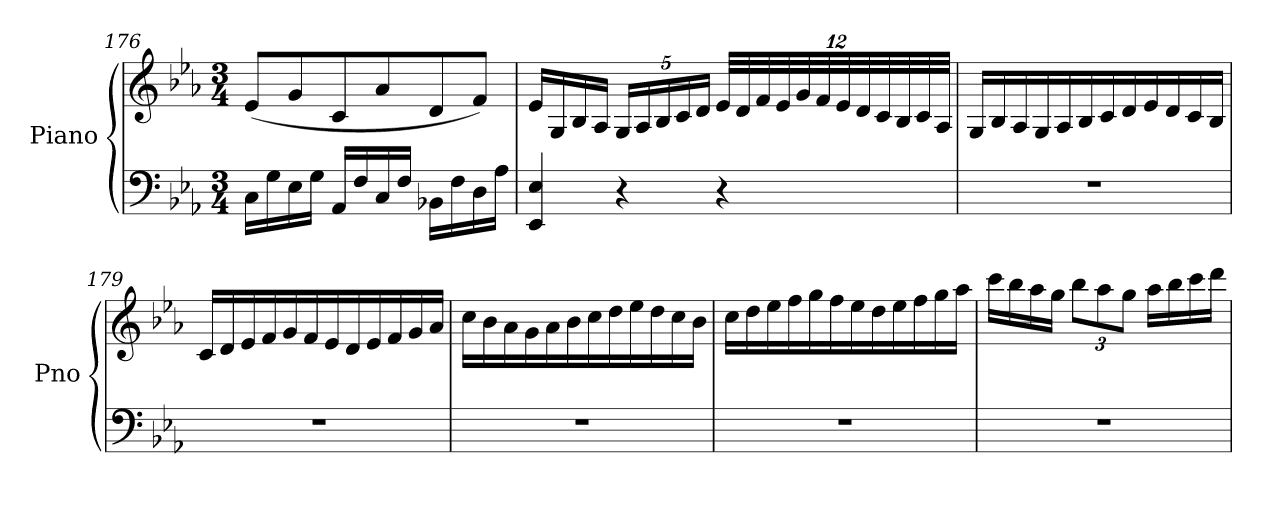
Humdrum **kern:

**kern	**kern
*part1	*part1
*staff2	*staff1
*I"Piano	*
*I'Pno	*
*clefF4	*clefG2
*k[b-e-a-]	*k[b-e-a-]
*E-:	*E-:
*M3/4	*M3/4
=176	=176
16C\LL	(<8e-/L
16G\	.
16E-\	8g/
16G\JJ	.
16AA-/LL	8c/
16F/	.
16C/	8a-/
16F/JJ	.
16BB-X\LL	8d/
16F\	.
16D\	8f/J)
16A-\JJ	.
!!LO:LB:g=z
=177	=177
4EE-/ 4E-/	16e-/LL
.	16G/
.	16B-/
.	16A-/JJ
*	*Xbrackettup
4r	20G/LL
.	20A-/
.	20B-/
.	20c/
.	20d/JJ
4r	48e-/LLL
.	48d/
.	48f/
.	48e-/
.	48g/
.	48f/
.	48e-/
.	48d/
.	48c/
.	48B-/
.	48c/
.	48A-/JJJ
=178	=178
2.r	16G/LL
.	16B-/
.	16A-/
.	16G/
.	16A-/
.	16B-/
.	16c/
.	16d/
.	16e-/
.	16d/
.	16c/
.	16B-/JJ
!!LO:LB:g=z
=179	=179
2.r	16c/LL
.	16d/
.	16e-/
.	16f/
.	16g/
.	16f/
.	16e-/
.	16d/
.	16e-/
.	16f/
.	16g/
.	16a-/JJ
=180	=180
2.r	16cc\LL
.	16b-\
.	16a-\
.	16g\
.	16a-\
.	16b-\
.	16cc\
.	16dd\
.	16ee-\
.	16dd\
.	16cc\
.	16b-\JJ
=181	=181
2.r	16cc\LL
.	16dd\
.	16ee-\
.	16ff\
.	16gg\
.	16ff\
.	16ee-\
.	16dd\
.	16ee-\
.	16ff\
.	16gg\
.	16aa-\JJ
!!LO:LB:g=z
=182	=182
2.r	16ccc\LL
.	16bb-\
.	16aa-\
.	16gg\JJ
.	12bb-\L
.	12aa-\
.	12gg\J
.	16aa-\LL
.	16bb-\
.	16ccc\
.	16ddd\JJ
=	=
*-	*-
